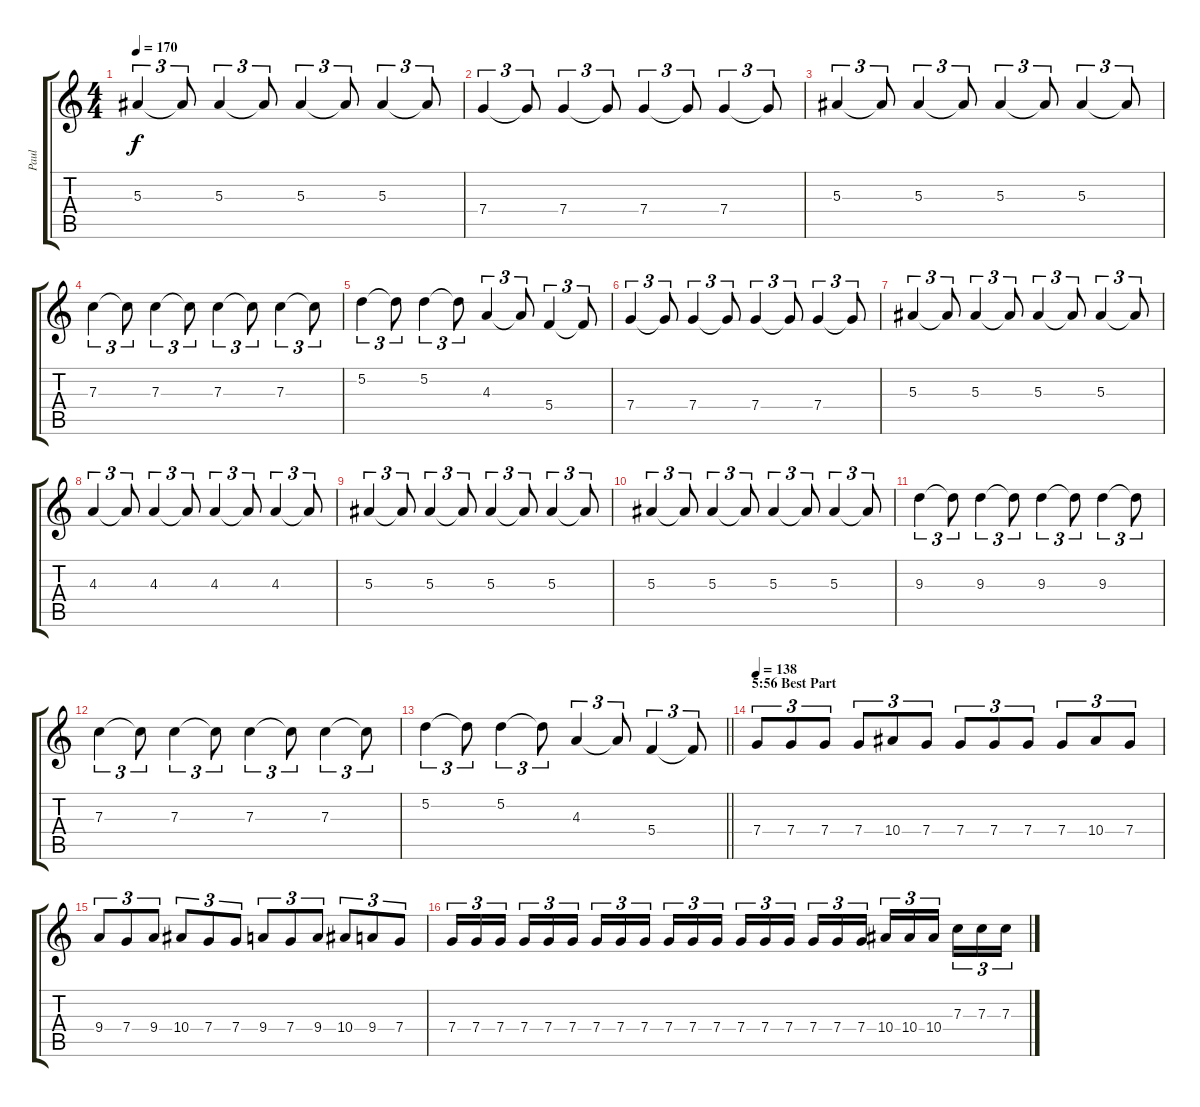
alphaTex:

\track ("Paul" "Paul") {instrument distortionguitar}
\staff {score tabs}
\tuning (D4 A3 F3 C3 G2 D2) {hide}
\ts (4 4)
\tempo 170
\clef g2
\ks c
5.3.4{tu (3 2) dy f} 5.3{t}.8{tu (3 2)} 5.3.4{tu (3 2)} 5.3{t}.8{tu (3 2)} 5.3.4{tu (3 2)} 5.3{t}.8{tu (3 2)} 5.3.4{tu (3 2)} 5.3{t}.8{tu (3 2)} |
7.4.4{tu (3 2)} 7.4{t}.8{tu (3 2)} 7.4.4{tu (3 2)} 7.4{t}.8{tu (3 2)} 7.4.4{tu (3 2)} 7.4{t}.8{tu (3 2)} 7.4.4{tu (3 2)} 7.4{t}.8{tu (3 2)} |
5.3.4{tu (3 2)} 5.3{t}.8{tu (3 2)} 5.3.4{tu (3 2)} 5.3{t}.8{tu (3 2)} 5.3.4{tu (3 2)} 5.3{t}.8{tu (3 2)} 5.3.4{tu (3 2)} 5.3{t}.8{tu (3 2)} |
7.3.4{tu (3 2)} 7.3{t}.8{tu (3 2)} 7.3.4{tu (3 2)} 7.3{t}.8{tu (3 2)} 7.3.4{tu (3 2)} 7.3{t}.8{tu (3 2)} 7.3.4{tu (3 2)} 7.3{t}.8{tu (3 2)} |
5.2.4{tu (3 2)} 5.2{t}.8{tu (3 2)} 5.2.4{tu (3 2)} 5.2{t}.8{tu (3 2)} 4.3.4{tu (3 2)} 4.3{t}.8{tu (3 2)} 5.4.4{tu (3 2)} 5.4{t}.8{tu (3 2)} |
7.4.4{tu (3 2)} 7.4{t}.8{tu (3 2)} 7.4.4{tu (3 2)} 7.4{t}.8{tu (3 2)} 7.4.4{tu (3 2)} 7.4{t}.8{tu (3 2)} 7.4.4{tu (3 2)} 7.4{t}.8{tu (3 2)} |
5.3.4{tu (3 2)} 5.3{t}.8{tu (3 2)} 5.3.4{tu (3 2)} 5.3{t}.8{tu (3 2)} 5.3.4{tu (3 2)} 5.3{t}.8{tu (3 2)} 5.3.4{tu (3 2)} 5.3{t}.8{tu (3 2)} |
4.3.4{tu (3 2)} 4.3{t}.8{tu (3 2)} 4.3.4{tu (3 2)} 4.3{t}.8{tu (3 2)} 4.3.4{tu (3 2)} 4.3{t}.8{tu (3 2)} 4.3.4{tu (3 2)} 4.3{t}.8{tu (3 2)} |
5.3.4{tu (3 2)} 5.3{t}.8{tu (3 2)} 5.3.4{tu (3 2)} 5.3{t}.8{tu (3 2)} 5.3.4{tu (3 2)} 5.3{t}.8{tu (3 2)} 5.3.4{tu (3 2)} 5.3{t}.8{tu (3 2)} |
5.3.4{tu (3 2)} 5.3{t}.8{tu (3 2)} 5.3.4{tu (3 2)} 5.3{t}.8{tu (3 2)} 5.3.4{tu (3 2)} 5.3{t}.8{tu (3 2)} 5.3.4{tu (3 2)} 5.3{t}.8{tu (3 2)} |
9.3.4{tu (3 2)} 9.3{t}.8{tu (3 2)} 9.3.4{tu (3 2)} 9.3{t}.8{tu (3 2)} 9.3.4{tu (3 2)} 9.3{t}.8{tu (3 2)} 9.3.4{tu (3 2)} 9.3{t}.8{tu (3 2)} |
7.3.4{tu (3 2)} 7.3{t}.8{tu (3 2)} 7.3.4{tu (3 2)} 7.3{t}.8{tu (3 2)} 7.3.4{tu (3 2)} 7.3{t}.8{tu (3 2)} 7.3.4{tu (3 2)} 7.3{t}.8{tu (3 2)} |
\barLineRight lightlight
5.2.4{tu (3 2)} 5.2{t}.8{tu (3 2)} 5.2.4{tu (3 2)} 5.2{t}.8{tu (3 2)} 4.3.4{tu (3 2)} 4.3{t}.8{tu (3 2)} 5.4.4{tu (3 2)} 5.4{t}.8{tu (3 2)} |
\section ("" "5:56 Best Part")
\tempo 138
7.4.8{tu (3 2) instrument distortionguitar} 7.4.8{tu (3 2)} 7.4.8{tu (3 2)} 7.4.8{tu (3 2)} 10.4.8{tu (3 2)} 7.4.8{tu (3 2)} 7.4.8{tu (3 2)} 7.4.8{tu (3 2)} 7.4.8{tu (3 2)} 7.4.8{tu (3 2)} 10.4.8{tu (3 2)} 7.4.8{tu (3 2)} |
9.4.8{tu (3 2)} 7.4.8{tu (3 2)} 9.4.8{tu (3 2)} 10.4.8{tu (3 2)} 7.4.8{tu (3 2)} 7.4.8{tu (3 2)} 9.4.8{tu (3 2)} 7.4.8{tu (3 2)} 9.4.8{tu (3 2)} 10.4.8{tu (3 2)} 9.4.8{tu (3 2)} 7.4.8{tu (3 2)} |
7.4.16{tu (3 2)} 7.4.16{tu (3 2)} 7.4.16{tu (3 2) beam splitsecondary} 7.4.16{tu (3 2)} 7.4.16{tu (3 2)} 7.4.16{tu (3 2)} 7.4.16{tu (3 2)} 7.4.16{tu (3 2)} 7.4.16{tu (3 2) beam splitsecondary} 7.4.16{tu (3 2)} 7.4.16{tu (3 2)} 7.4.16{tu (3 2)} 7.4.16{tu (3 2)} 7.4.16{tu (3 2)} 7.4.16{tu (3 2) beam splitsecondary} 7.4.16{tu (3 2)} 7.4.16{tu (3 2)} 7.4.16{tu (3 2)} 10.4.16{tu (3 2)} 10.4.16{tu (3 2)} 10.4.16{tu (3 2) beam splitsecondary} 7.3.16{tu (3 2)} 7.3.16{tu (3 2)} 7.3.16{tu (3 2)}
